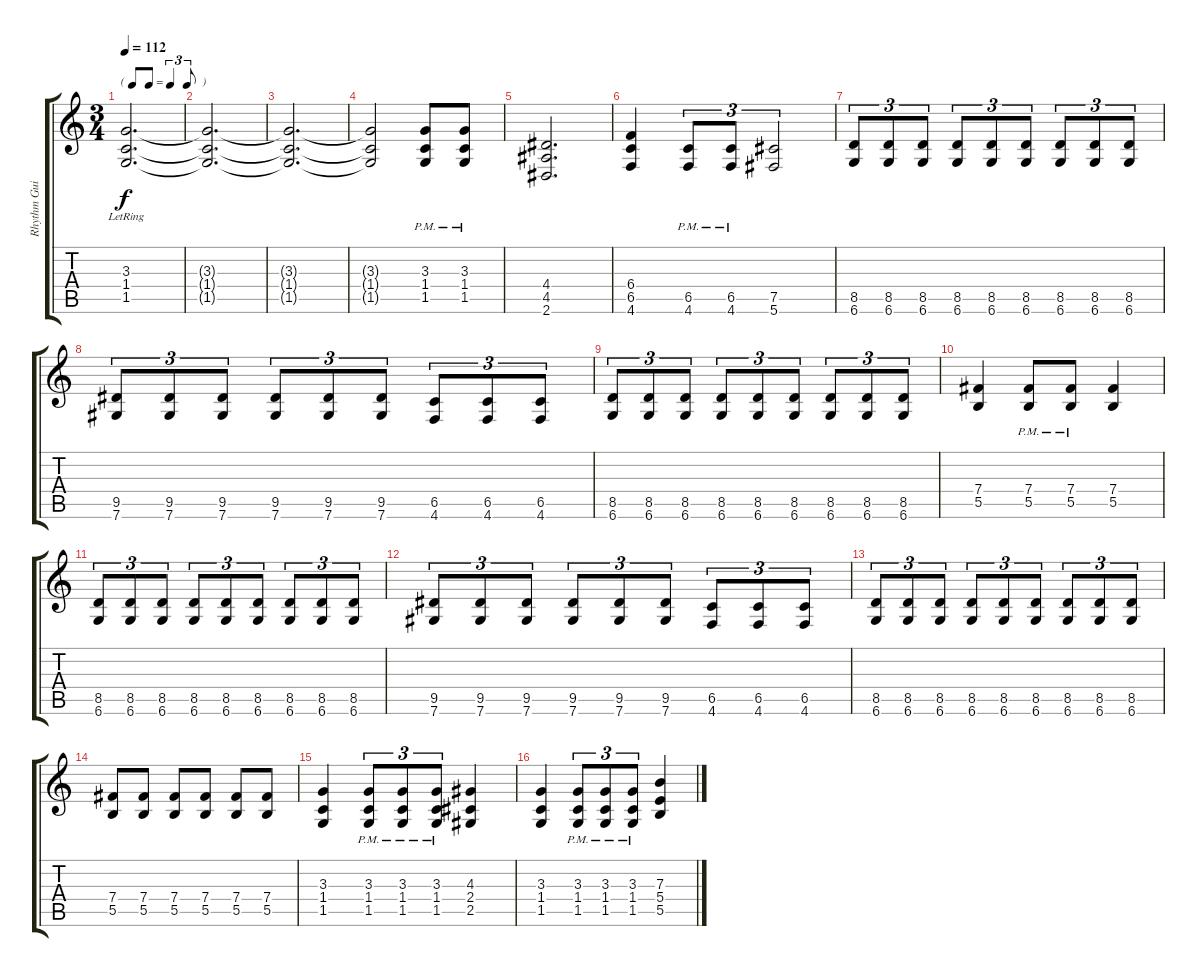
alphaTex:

\track ("Rhythm Guitar" "Rhythm Gui") {instrument overdrivenguitar}
\staff {score tabs}
\tuning (Db4 Ab3 E3 B2 Gb2 Db2) {hide}
\ts (3 4)
\tf triplet8th
\tempo 112
\clef g2
\ks c
(3.3{lr} 1.4{lr} 1.5{lr}).2{d dy f} |
(3.3{t} 1.4{t} 1.5{t}).2{d} |
(3.3{t} 1.4{t} 1.5{t}).2{d} |
(3.3{t} 1.4{t} 1.5{t}).2 (3.3{pm} 1.4{pm} 1.5{pm}).8 (3.3{pm} 1.4{pm} 1.5{pm}).8 |
(4.4 4.5 2.6).2{d} |
(6.4 6.5 4.6).4 (6.5{pm} 4.6{pm}).8{tu (3 2)} (6.5{pm} 4.6{pm}).8{tu (3 2)} (7.5 5.6).2{tu (3 2)} |
(8.5 6.6).8{tu (3 2)} (8.5 6.6).8{tu (3 2)} (8.5 6.6).8{tu (3 2)} (8.5 6.6).8{tu (3 2)} (8.5 6.6).8{tu (3 2)} (8.5 6.6).8{tu (3 2)} (8.5 6.6).8{tu (3 2)} (8.5 6.6).8{tu (3 2)} (8.5 6.6).8{tu (3 2)} |
(9.5 7.6).8{tu (3 2)} (9.5 7.6).8{tu (3 2)} (9.5 7.6).8{tu (3 2)} (9.5 7.6).8{tu (3 2)} (9.5 7.6).8{tu (3 2)} (9.5 7.6).8{tu (3 2)} (6.5 4.6).8{tu (3 2)} (6.5 4.6).8{tu (3 2)} (6.5 4.6).8{tu (3 2)} |
(8.5 6.6).8{tu (3 2)} (8.5 6.6).8{tu (3 2)} (8.5 6.6).8{tu (3 2)} (8.5 6.6).8{tu (3 2)} (8.5 6.6).8{tu (3 2)} (8.5 6.6).8{tu (3 2)} (8.5 6.6).8{tu (3 2)} (8.5 6.6).8{tu (3 2)} (8.5 6.6).8{tu (3 2)} |
(7.4 5.5).4 (7.4{pm} 5.5{pm}).8 (7.4{pm} 5.5{pm}).8 (7.4 5.5).4 |
(8.5 6.6).8{tu (3 2)} (8.5 6.6).8{tu (3 2)} (8.5 6.6).8{tu (3 2)} (8.5 6.6).8{tu (3 2)} (8.5 6.6).8{tu (3 2)} (8.5 6.6).8{tu (3 2)} (8.5 6.6).8{tu (3 2)} (8.5 6.6).8{tu (3 2)} (8.5 6.6).8{tu (3 2)} |
(9.5 7.6).8{tu (3 2)} (9.5 7.6).8{tu (3 2)} (9.5 7.6).8{tu (3 2)} (9.5 7.6).8{tu (3 2)} (9.5 7.6).8{tu (3 2)} (9.5 7.6).8{tu (3 2)} (6.5 4.6).8{tu (3 2)} (6.5 4.6).8{tu (3 2)} (6.5 4.6).8{tu (3 2)} |
(8.5 6.6).8{tu (3 2)} (8.5 6.6).8{tu (3 2)} (8.5 6.6).8{tu (3 2)} (8.5 6.6).8{tu (3 2)} (8.5 6.6).8{tu (3 2)} (8.5 6.6).8{tu (3 2)} (8.5 6.6).8{tu (3 2)} (8.5 6.6).8{tu (3 2)} (8.5 6.6).8{tu (3 2)} |
(7.4 5.5).8 (7.4 5.5).8 (7.4 5.5).8 (7.4 5.5).8 (7.4 5.5).8 (7.4 5.5).8 |
(3.3 1.4 1.5).4 (3.3{pm} 1.4{pm} 1.5).8{tu (3 2)} (3.3{pm} 1.4{pm} 1.5).8{tu (3 2)} (3.3{pm} 1.4{pm} 1.5).8{tu (3 2)} (4.3 2.4 2.5).4 |
(3.3 1.4 1.5).4 (3.3{pm} 1.4{pm} 1.5).8{tu (3 2)} (3.3{pm} 1.4{pm} 1.5).8{tu (3 2)} (3.3{pm} 1.4{pm} 1.5).8{tu (3 2)} (7.3 5.4 5.5).4
